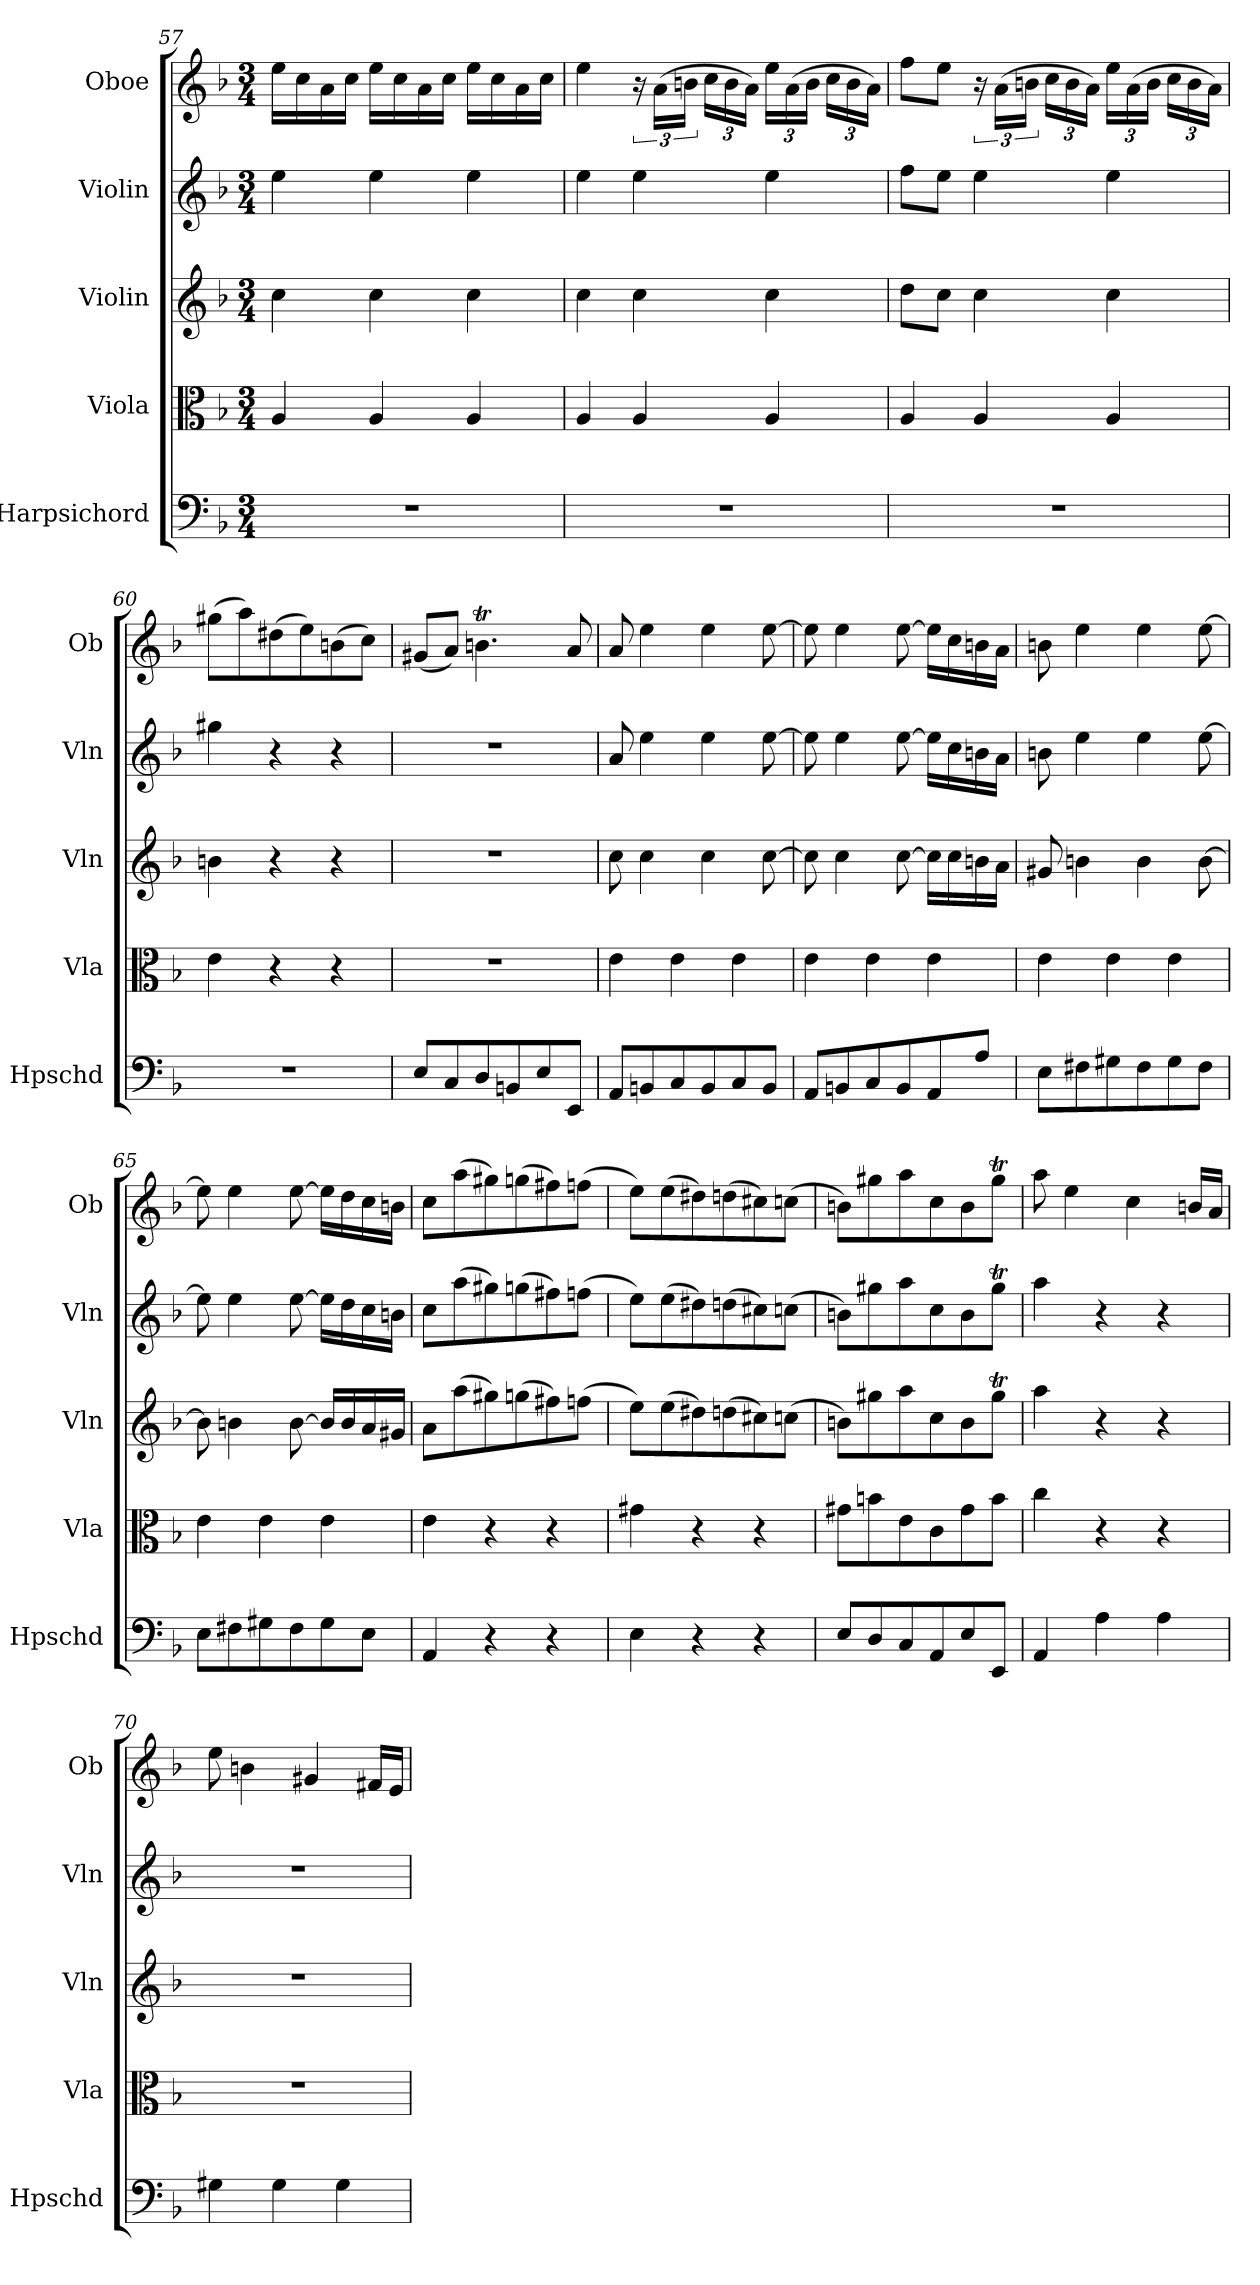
**kern	**kern	**kern	**kern	**kern
*part5	*part4	*part3	*part2	*part1
*staff5	*staff4	*staff3	*staff2	*staff1
*I"Harpsichord	*I"Viola	*I"Violin	*I"Violin	*I"Oboe
*I'Hpschd	*I'Vla	*I'Vln	*I'Vln	*I'Ob
*clefF4	*clefC3	*clefG2	*clefG2	*clefG2
*k[b-]	*k[b-]	*k[b-]	*k[b-]	*k[b-]
*d:	*d:	*d:	*d:	*d:
*M3/4	*M3/4	*M3/4	*M3/4	*M3/4
=57	=57	=57	=57	=57
2.r	4A/	4cc\	4ee\	16ee\LL
.	.	.	.	16cc\
.	.	.	.	16a\
.	.	.	.	16cc\JJ
.	4A/	4cc\	4ee\	16ee\LL
.	.	.	.	16cc\
.	.	.	.	16a\
.	.	.	.	16cc\JJ
.	4A/	4cc\	4ee\	16ee\LL
.	.	.	.	16cc\
.	.	.	.	16a\
.	.	.	.	16cc\JJ
=58	=58	=58	=58	=58
2.r	4A/	4cc\	4ee\	4ee\
.	4A/	4cc\	4ee\	24r
.	.	.	.	(24a\LL
.	.	.	.	24bn\JJ
.	.	.	.	24cc\LL
.	.	.	.	24b\
.	.	.	.	24a\JJ)
.	4A/	4cc\	4ee\	24ee\LL
.	.	.	.	(24a\
.	.	.	.	24b\JJ
.	.	.	.	24cc\LL
.	.	.	.	24b\
.	.	.	.	24a\JJ)
=59	=59	=59	=59	=59
2.r	4A/	8dd\L	8ff\L	8ff\L
.	.	8cc\J	8ee\J	8ee\J
.	4A/	4cc\	4ee\	24r
.	.	.	.	(24a\LL
.	.	.	.	24bn\JJ
.	.	.	.	24cc\LL
.	.	.	.	24b\
.	.	.	.	24a\JJ)
.	4A/	4cc\	4ee\	24ee\LL
.	.	.	.	(24a\
.	.	.	.	24b\JJ
.	.	.	.	24cc\LL
.	.	.	.	24b\
.	.	.	.	24a\JJ)
=60	=60	=60	=60	=60
2.r	4e\	4bn\	4gg#X\	(8gg#X\L
.	.	.	.	8aa\)
.	4r	4r	4r	(8dd#X\
.	.	.	.	8ee\)
.	4r	4r	4r	(8bn\
.	.	.	.	8cc\J)
=61	=61	=61	=61	=61
8E/L	2.r	2.r	2.r	(8g#X/L
8C/	.	.	.	8a/J)
8D/	.	.	.	4.bnt\
8BBn/	.	.	.	.
8E/	.	.	.	.
8EE/J	.	.	.	8a/
=62	=62	=62	=62	=62
8AA/L	4e\	8cc\	8a/	8a/
8BBn/	.	4cc\	4ee\	4ee\
8C/	4e\	.	.	.
8BB/	.	4cc\	4ee\	4ee\
8C/	4e\	.	.	.
8BB/J	.	[8cc\	[8ee\	[8ee\
=63	=63	=63	=63	=63
8AA/L	4e\	8cc\]	8ee\]	8ee\]
8BBn/	.	4cc\	4ee\	4ee\
8C/	4e\	.	.	.
8BB/	.	[8cc\	[8ee\	[8ee\
8AA/	4e\	16cc\LL]	16ee\LL]	16ee\LL]
.	.	16cc\	16cc\	16cc\
8A/J	.	16bn\	16bn\	16bn\
.	.	16a\JJ	16a\JJ	16a\JJ
=64	=64	=64	=64	=64
8E\L	4e\	8g#X/	8bn\	8bn\
8F#X\	.	4bn\	4ee\	4ee\
8G#X\	4e\	.	.	.
8F#\	.	4b\	4ee\	4ee\
8G#\	4e\	.	.	.
8F#\J	.	[8b\	[8ee\	[8ee\
=65	=65	=65	=65	=65
8E\L	4e\	8bn\]	8ee\]	8ee\]
8F#X\	.	4b\	4ee\	4ee\
8G#X\	4e\	.	.	.
8F#\	.	[8b\	[8ee\	[8ee\
8G#\	4e\	16b/LL]	16ee\LL]	16ee\LL]
.	.	16b/	16dd\	16dd\
8E\J	.	16a/	16cc\	16cc\
.	.	16g#X/JJ	16bn\JJ	16bn\JJ
=66	=66	=66	=66	=66
4AA/	4e\	8a\L	8cc\L	8cc\L
.	.	(8aa\	(8aa\	(8aa\
4r	4r	8gg#X\)	8gg#X\)	8gg#X\)
.	.	(8ggn\	(8ggn\	(8ggn\
4r	4r	8ff#X\)	8ff#X\)	8ff#X\)
.	.	(8ffn\J	(8ffn\J	(8ffn\J
=67	=67	=67	=67	=67
4E\	4g#X\	8ee\L)	8ee\L)	8ee\L)
.	.	(8ee\	(8ee\	(8ee\
4r	4r	8dd#X\)	8dd#X\)	8dd#X\)
.	.	(8ddn\	(8ddn\	(8ddn\
4r	4r	8cc#X\)	8cc#X\)	8cc#X\)
.	.	(8ccn\J	(8ccn\J	(8ccn\J
=68	=68	=68	=68	=68
8E/L	8g#X\L	8bn\L)	8bn\L)	8bn\L)
8D/	8bn\	8gg#X\	8gg#X\	8gg#X\
8C/	8e\	8aa\	8aa\	8aa\
8AA/	8c\	8cc\	8cc\	8cc\
8E/	8g#\	8b\	8b\	8b\
8EE/J	8b\J	8gg#t\J	8gg#t\J	8gg#t\J
=69	=69	=69	=69	=69
4AA/	4cc\	4aa\	4aa\	8aa\
.	.	.	.	4ee\
4A\	4r	4r	4r	.
.	.	.	.	4cc\
4A\	4r	4r	4r	.
.	.	.	.	16bn/LL
.	.	.	.	16a/JJ
=70	=70	=70	=70	=70
4G#X\	2.r	2.r	2.r	8ee\
.	.	.	.	4bn\
4G#\	.	.	.	.
.	.	.	.	4g#X/
4G#\	.	.	.	.
.	.	.	.	16f#X/LL
.	.	.	.	16e/JJ
=	=	=	=	=
*-	*-	*-	*-	*-
